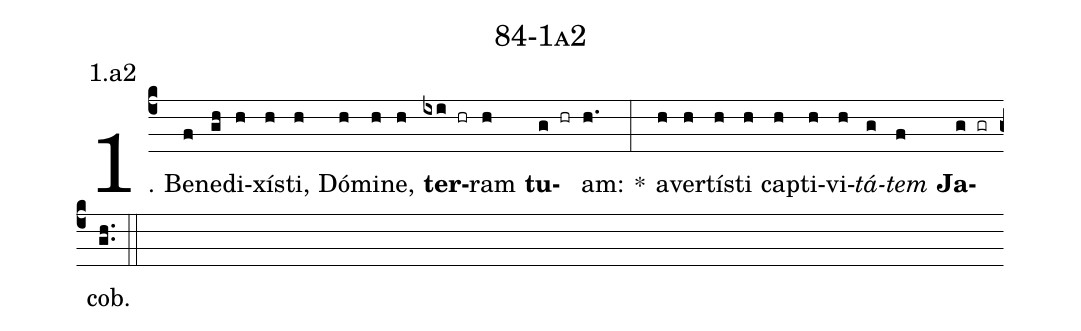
name: 84-1a2;
annotation: 1.a2;
%%
(c4)1. Be(f)ne(gh)di(h)xís(h)ti,(h) Dó(h)mi(h)ne,(h) <b>ter</b>(ixi hr)ram(h) <b>tu</b>(g hr)am:(h.) *(:) a(h)ver(h)tís(h)ti(h) cap(h)ti(h)vi(h)<i>tá</i>(g)<i>tem</i>(f) <b>Ja</b>(g gr)cob.(gh..) (::)
